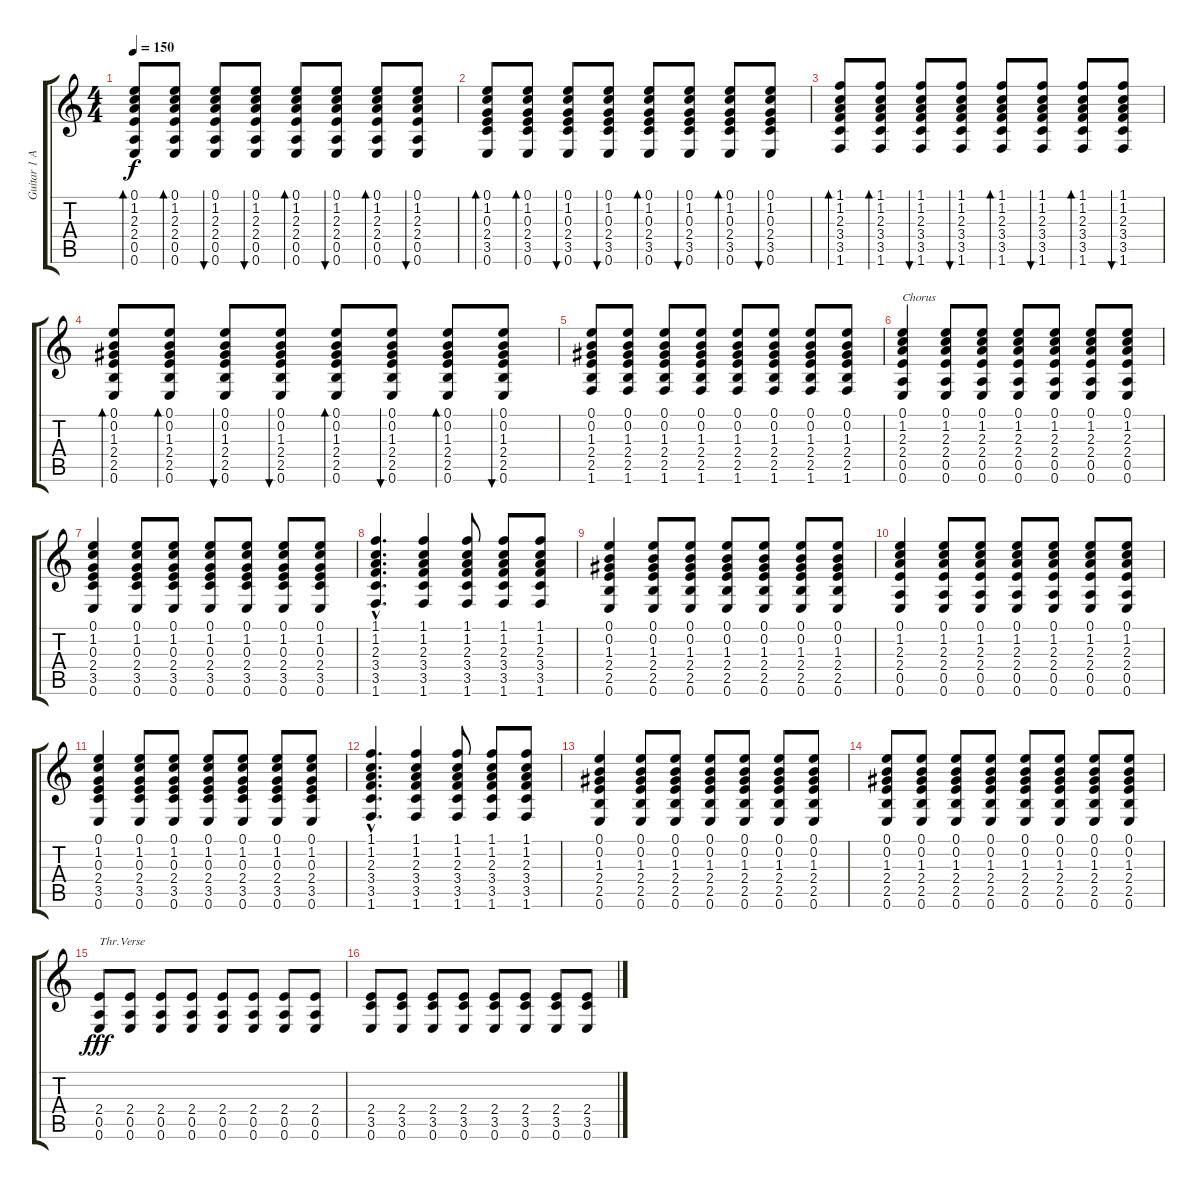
\track ("Guitar 1 Acostic" "Guitar 1 A") {instrument acousticguitarsteel}
\staff {score tabs}
\tuning (E4 B3 G3 D3 A2 E2) {hide}
\ts (4 4)
\tempo 150
\clef g2
\ks c
(0.1 1.2 2.3 2.4 0.5 0.6).8{bd 30 dy f} (0.1 1.2 2.3 2.4 0.5 0.6).8{bd 30} (0.1 1.2 2.3 2.4 0.5 0.6).8{bu 30} (0.1 1.2 2.3 2.4 0.5 0.6).8{bu 30} (0.1 1.2 2.3 2.4 0.5 0.6).8{bd 30} (0.1 1.2 2.3 2.4 0.5 0.6).8{bu 30} (0.1 1.2 2.3 2.4 0.5 0.6).8{bd 30} (0.1 1.2 2.3 2.4 0.5 0.6).8{bu 30} |
(0.1 1.2 0.3 2.4 3.5 0.6).8{bd 30} (0.1 1.2 0.3 2.4 3.5 0.6).8{bd 30} (0.1 1.2 0.3 2.4 3.5 0.6).8{bu 30} (0.1 1.2 0.3 2.4 3.5 0.6).8{bu 30} (0.1 1.2 0.3 2.4 3.5 0.6).8{bd 30} (0.1 1.2 0.3 2.4 3.5 0.6).8{bu 30} (0.1 1.2 0.3 2.4 3.5 0.6).8{bd 30} (0.1 1.2 0.3 2.4 3.5 0.6).8{bu 30} |
(1.1 1.2 2.3 3.4 3.5 1.6).8{bd 30} (1.1 1.2 2.3 3.4 3.5 1.6).8{bd 30} (1.1 1.2 2.3 3.4 3.5 1.6).8{bu 30} (1.1 1.2 2.3 3.4 3.5 1.6).8{bu 30} (1.1 1.2 2.3 3.4 3.5 1.6).8{bd 30} (1.1 1.2 2.3 3.4 3.5 1.6).8{bu 30} (1.1 1.2 2.3 3.4 3.5 1.6).8{bd 30} (1.1 1.2 2.3 3.4 3.5 1.6).8{bu 30} |
(0.1 0.2 1.3 2.4 2.5 0.6).8{bd 30} (0.1 0.2 1.3 2.4 2.5 0.6).8{bd 30} (0.1 0.2 1.3 2.4 2.5 0.6).8{bu 30} (0.1 0.2 1.3 2.4 2.5 0.6).8{bu 30} (0.1 0.2 1.3 2.4 2.5 0.6).8{bd 30} (0.1 0.2 1.3 2.4 2.5 0.6).8{bu 30} (0.1 0.2 1.3 2.4 2.5 0.6).8{bd 30} (0.1 0.2 1.3 2.4 2.5 0.6).8{bu 30} |
(0.1 0.2 1.3 2.4 2.5 1.6).8 (0.1 0.2 1.3 2.4 2.5 1.6).8 (0.1 0.2 1.3 2.4 2.5 1.6).8 (0.1 0.2 1.3 2.4 2.5 1.6).8 (0.1 0.2 1.3 2.4 2.5 1.6).8 (0.1 0.2 1.3 2.4 2.5 1.6).8 (0.1 0.2 1.3 2.4 2.5 1.6).8 (0.1 0.2 1.3 2.4 2.5 1.6).8 |
(0.1 1.2 2.3 2.4 0.5 0.6).4{txt "Chorus "} (0.1 1.2 2.3 2.4 0.5 0.6).8 (0.1 1.2 2.3 2.4 0.5 0.6).8 (0.1 1.2 2.3 2.4 0.5 0.6).8 (0.1 1.2 2.3 2.4 0.5 0.6).8 (0.1 1.2 2.3 2.4 0.5 0.6).8 (0.1 1.2 2.3 2.4 0.5 0.6).8 |
(0.1 1.2 0.3 2.4 3.5 0.6).4 (0.1 1.2 0.3 2.4 3.5 0.6).8 (0.1 1.2 0.3 2.4 3.5 0.6).8 (0.1 1.2 0.3 2.4 3.5 0.6).8 (0.1 1.2 0.3 2.4 3.5 0.6).8 (0.1 1.2 0.3 2.4 3.5 0.6).8 (0.1 1.2 0.3 2.4 3.5 0.6).8 |
(1.1{hac} 1.2{hac} 2.3{hac} 3.4{hac} 3.5{hac} 1.6{hac}).4{d} (1.1 1.2 2.3 3.4 3.5 1.6).4 (1.1 1.2 2.3 3.4 3.5 1.6).8 (1.1 1.2 2.3 3.4 3.5 1.6).8 (1.1 1.2 2.3 3.4 3.5 1.6).8 |
(0.1 0.2 1.3 2.4 2.5 0.6).4 (0.1 0.2 1.3 2.4 2.5 0.6).8 (0.1 0.2 1.3 2.4 2.5 0.6).8 (0.1 0.2 1.3 2.4 2.5 0.6).8 (0.1 0.2 1.3 2.4 2.5 0.6).8 (0.1 0.2 1.3 2.4 2.5 0.6).8 (0.1 0.2 1.3 2.4 2.5 0.6).8 |
(0.1 1.2 2.3 2.4 0.5 0.6).4 (0.1 1.2 2.3 2.4 0.5 0.6).8 (0.1 1.2 2.3 2.4 0.5 0.6).8 (0.1 1.2 2.3 2.4 0.5 0.6).8 (0.1 1.2 2.3 2.4 0.5 0.6).8 (0.1 1.2 2.3 2.4 0.5 0.6).8 (0.1 1.2 2.3 2.4 0.5 0.6).8 |
(0.1 1.2 0.3 2.4 3.5 0.6).4 (0.1 1.2 0.3 2.4 3.5 0.6).8 (0.1 1.2 0.3 2.4 3.5 0.6).8 (0.1 1.2 0.3 2.4 3.5 0.6).8 (0.1 1.2 0.3 2.4 3.5 0.6).8 (0.1 1.2 0.3 2.4 3.5 0.6).8 (0.1 1.2 0.3 2.4 3.5 0.6).8 |
(1.1{hac} 1.2{hac} 2.3{hac} 3.4{hac} 3.5{hac} 1.6{hac}).4{d} (1.1 1.2 2.3 3.4 3.5 1.6).4 (1.1 1.2 2.3 3.4 3.5 1.6).8 (1.1 1.2 2.3 3.4 3.5 1.6).8 (1.1 1.2 2.3 3.4 3.5 1.6).8 |
(0.1 0.2 1.3 2.4 2.5 0.6).4 (0.1 0.2 1.3 2.4 2.5 0.6).8 (0.1 0.2 1.3 2.4 2.5 0.6).8 (0.1 0.2 1.3 2.4 2.5 0.6).8 (0.1 0.2 1.3 2.4 2.5 0.6).8 (0.1 0.2 1.3 2.4 2.5 0.6).8 (0.1 0.2 1.3 2.4 2.5 0.6).8 |
(0.1 0.2 1.3 2.4 2.5 0.6).8 (0.1 0.2 1.3 2.4 2.5 0.6).8 (0.1 0.2 1.3 2.4 2.5 0.6).8 (0.1 0.2 1.3 2.4 2.5 0.6).8 (0.1 0.2 1.3 2.4 2.5 0.6).8 (0.1 0.2 1.3 2.4 2.5 0.6).8 (0.1 0.2 1.3 2.4 2.5 0.6).8 (0.1 0.2 1.3 2.4 2.5 0.6).8 |
(2.4 0.5 0.6).8{txt "Thr.Verse" dy fff} (2.4 0.5 0.6).8 (2.4 0.5 0.6).8 (2.4 0.5 0.6).8 (2.4 0.5 0.6).8 (2.4 0.5 0.6).8 (2.4 0.5 0.6).8 (2.4 0.5 0.6).8 |
(2.4 3.5 0.6).8 (2.4 3.5 0.6).8 (2.4 3.5 0.6).8 (2.4 3.5 0.6).8 (2.4 3.5 0.6).8 (2.4 3.5 0.6).8 (2.4 3.5 0.6).8 (2.4 3.5 0.6).8
